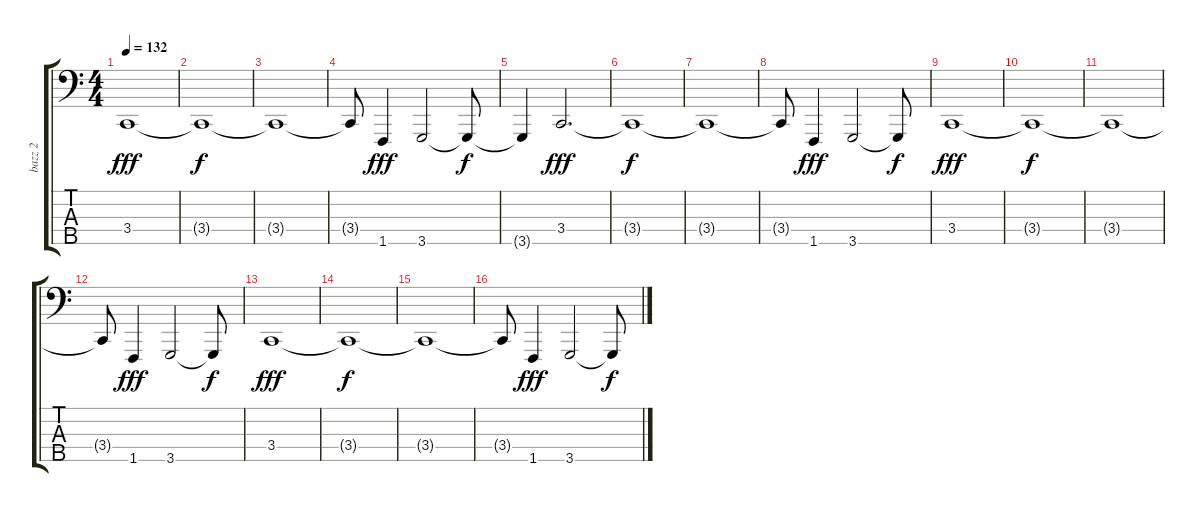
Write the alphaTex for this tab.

\track ("bazz 2" "bazz 2") {instrument pad3polysynth}
\staff {score tabs}
\tuning (D3 G2 D2 A1 E1) {hide}
\ts (4 4)
\tempo 132
\clef f4
\ks c
3.4.1{dy fff instrument pad3polysynth} |
3.4{t}.1{dy f} |
3.4{t}.1 |
3.4{t}.8 1.5.4{dy fff} 3.5.2 3.5{t}.8{dy f} |
3.5{t}.4 3.4.2{d dy fff} |
3.4{t}.1{dy f} |
3.4{t}.1 |
3.4{t}.8 1.5.4{dy fff} 3.5.2 3.5{t}.8{dy f} |
3.4.1{dy fff} |
3.4{t}.1{dy f} |
3.4{t}.1 |
3.4{t}.8 1.5.4{dy fff} 3.5.2 3.5{t}.8{dy f} |
3.4.1{dy fff} |
3.4{t}.1{dy f} |
3.4{t}.1 |
3.4{t}.8 1.5.4{dy fff} 3.5.2 3.5{t}.8{dy f}
